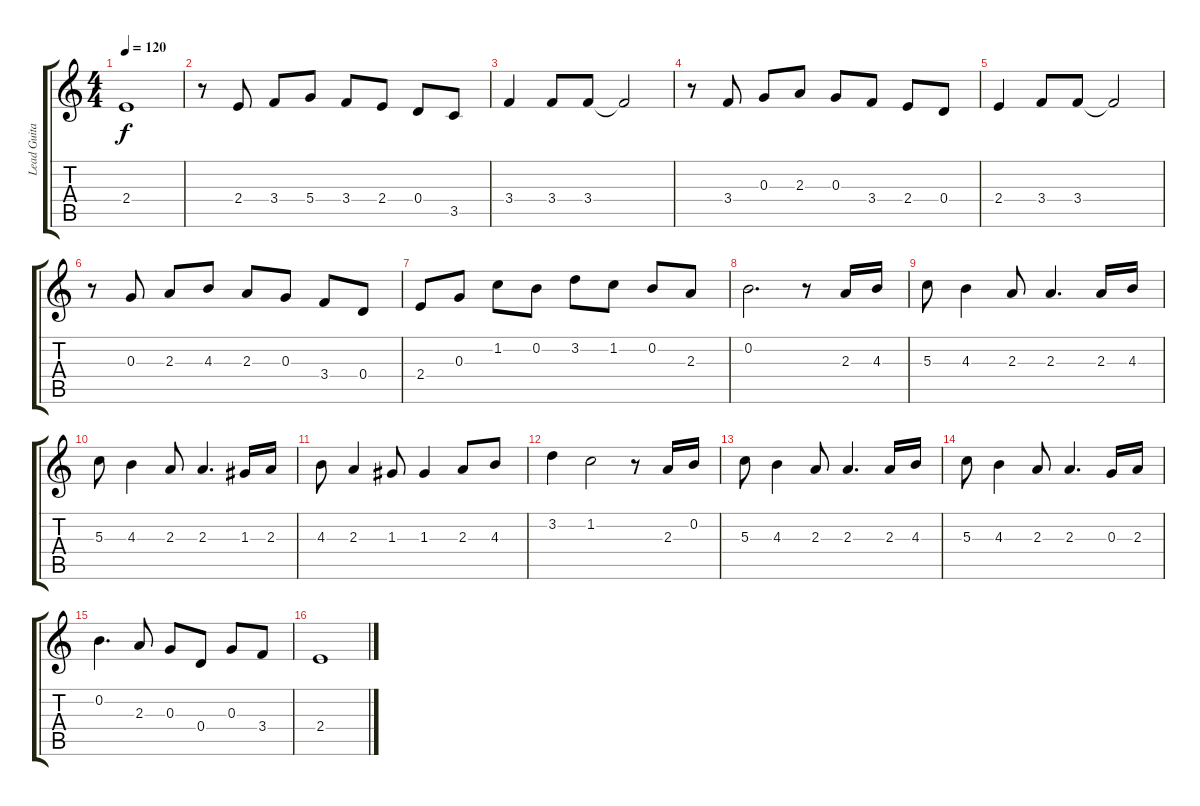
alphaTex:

\track ("Lead Guitar" "Lead Guita") {instrument electricguitarjazz}
\staff {score tabs}
\tuning (E4 B3 G3 D3 A2 E2) {hide}
\ts (4 4)
\tempo 120
\clef g2
\ks c
2.4.1{dy f} |
r.8 2.4.8 3.4.8 5.4.8 3.4.8 2.4.8 0.4.8 3.5.8 |
3.4.4 3.4.8 3.4.8 3.4{t}.2 |
r.8 3.4.8 0.3.8 2.3.8 0.3.8 3.4.8 2.4.8 0.4.8 |
2.4.4 3.4.8 3.4.8 3.4{t}.2 |
r.8 0.3.8 2.3.8 4.3.8 2.3.8 0.3.8 3.4.8 0.4.8 |
2.4.8 0.3.8 1.2.8 0.2.8 3.2.8 1.2.8 0.2.8 2.3.8 |
0.2.2{d} r.8 2.3.16 4.3.16 |
5.3.8 4.3.4 2.3.8 2.3.4{d} 2.3.16 4.3.16 |
5.3.8 4.3.4 2.3.8 2.3.4{d} 1.3.16 2.3.16 |
4.3.8 2.3.4 1.3.8 1.3.4 2.3.8 4.3.8 |
3.2.4 1.2.2 r.8 2.3.16 0.2.16 |
5.3.8 4.3.4 2.3.8 2.3.4{d} 2.3.16 4.3.16 |
5.3.8 4.3.4 2.3.8 2.3.4{d} 0.3.16 2.3.16 |
0.2.4{d} 2.3.8 0.3.8 0.4.8 0.3.8 3.4.8 |
2.4.1
